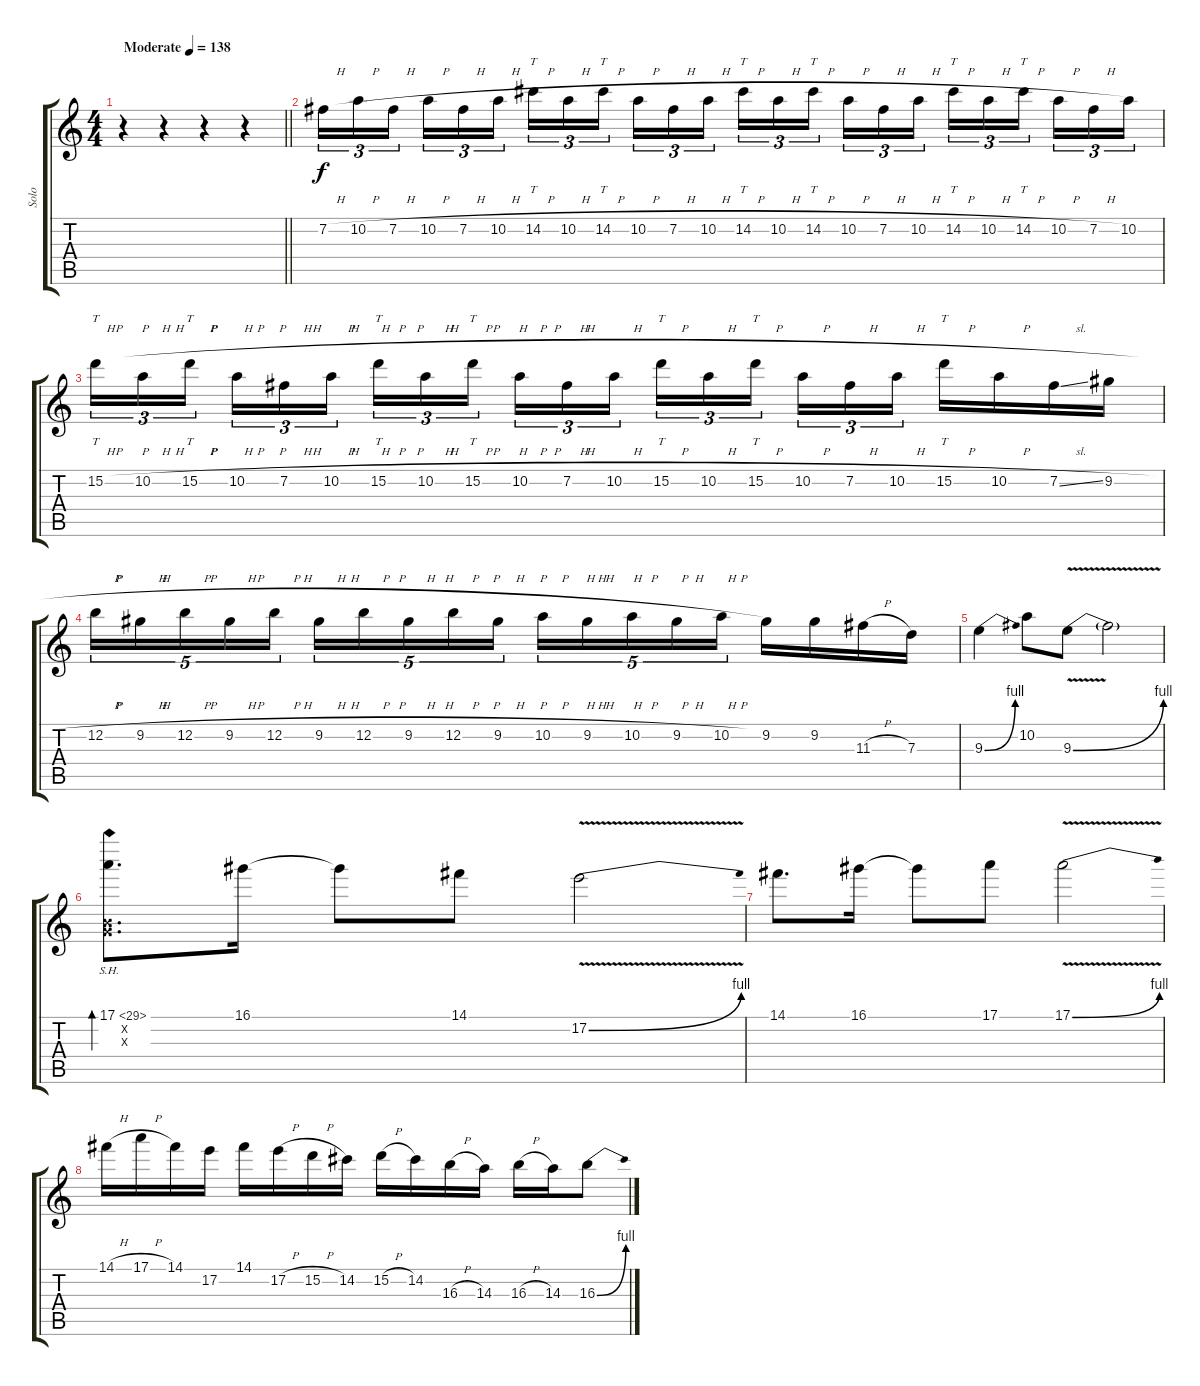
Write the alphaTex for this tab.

\track ("Solo" "Solo") {instrument distortionguitar}
\staff {score tabs}
\tuning (E4 B3 G3 D3 A2 E2) {hide}
\ts (4 4)
\section ("" "")
\tempo (138 "Moderate")
\clef g2
\barLineRight lightlight
\ks c
r.4{dy f instrument distortionguitar} r.4 r.4 r.4 |
7.2{h}.16{tu (3 2)} 10.2{h}.16{tu (3 2)} 7.2{h}.16{tu (3 2) beam splitsecondary} 10.2{h}.16{tu (3 2)} 7.2{h}.16{tu (3 2)} 10.2{h}.16{tu (3 2)} 14.2{h}.16{tt tu (3 2)} 10.2{h}.16{tu (3 2)} 14.2{h}.16{tt tu (3 2) beam splitsecondary} 10.2{h}.16{tu (3 2)} 7.2{h}.16{tu (3 2)} 10.2{h}.16{tu (3 2)} 14.2{h}.16{tt tu (3 2)} 10.2{h}.16{tu (3 2)} 14.2{h}.16{tt tu (3 2) beam splitsecondary} 10.2{h}.16{tu (3 2)} 7.2{h}.16{tu (3 2)} 10.2{h}.16{tu (3 2)} 14.2{h}.16{tt tu (3 2)} 10.2{h}.16{tu (3 2)} 14.2{h}.16{tt tu (3 2) beam splitsecondary} 10.2{h}.16{tu (3 2)} 7.2{h}.16{tu (3 2)} 10.2.16{tu (3 2)} |
15.2{h}.16{tt tu (3 2)} 10.2{h}.16{tu (3 2)} 15.2{h}.16{tt tu (3 2) beam splitsecondary} 10.2{h}.16{tu (3 2)} 7.2{h}.16{tu (3 2)} 10.2{h}.16{tu (3 2)} 15.2{h}.16{tt tu (3 2)} 10.2{h}.16{tu (3 2)} 15.2{h}.16{tt tu (3 2) beam splitsecondary} 10.2{h}.16{tu (3 2)} 7.2{h}.16{tu (3 2)} 10.2{h}.16{tu (3 2)} 15.2{h}.16{tt tu (3 2)} 10.2{h}.16{tu (3 2)} 15.2{h}.16{tt tu (3 2) beam splitsecondary} 10.2{h}.16{tu (3 2)} 7.2{h}.16{tu (3 2)} 10.2{h}.16{tu (3 2)} 15.2{h}.16{tt} 10.2{h}.16 7.2{sl}.16 9.2{h}.16 |
12.2{h}.16{tu (5 4)} 9.2{h}.16{tu (5 4)} 12.2{h}.16{tu (5 4)} 9.2{h}.16{tu (5 4)} 12.2{h}.16{tu (5 4)} 9.2{h}.16{tu (5 4)} 12.2{h}.16{tu (5 4)} 9.2{h}.16{tu (5 4)} 12.2{h}.16{tu (5 4)} 9.2{h}.16{tu (5 4)} 10.2{h}.16{tu (5 4)} 9.2{h}.16{tu (5 4)} 10.2{h}.16{tu (5 4)} 9.2{h}.16{tu (5 4)} 10.2{h}.16{tu (5 4)} 9.2.16 9.2.16 11.3{h}.16 7.3.16 |
9.3{be (bend 0 0 60 4)}.4 10.2.8 9.3{be (bend 0 0 60 4) v}.8 9.3{t}.2 |
(17.1{sh 12} 0.2{x} 0.3{x}).8{d bd 60} 16.1.16 16.1{t}.8 14.1.8 17.2{be (bend 0 0 60 4) v}.2 |
14.1.8{d} 16.1.16 16.1{t}.8 17.1.8 17.1{be (bend 0 0 60 4) v}.2 |
14.1{h}.16 17.1{h}.16 14.1.16 17.2.16 14.1.16 17.2{h}.16 15.2{h}.16 14.2.16 15.2{h}.16 14.2.16 16.3{h}.16 14.3.16 16.3{h}.16 14.3.16 16.3{be (bend 0 0 60 4)}.8
